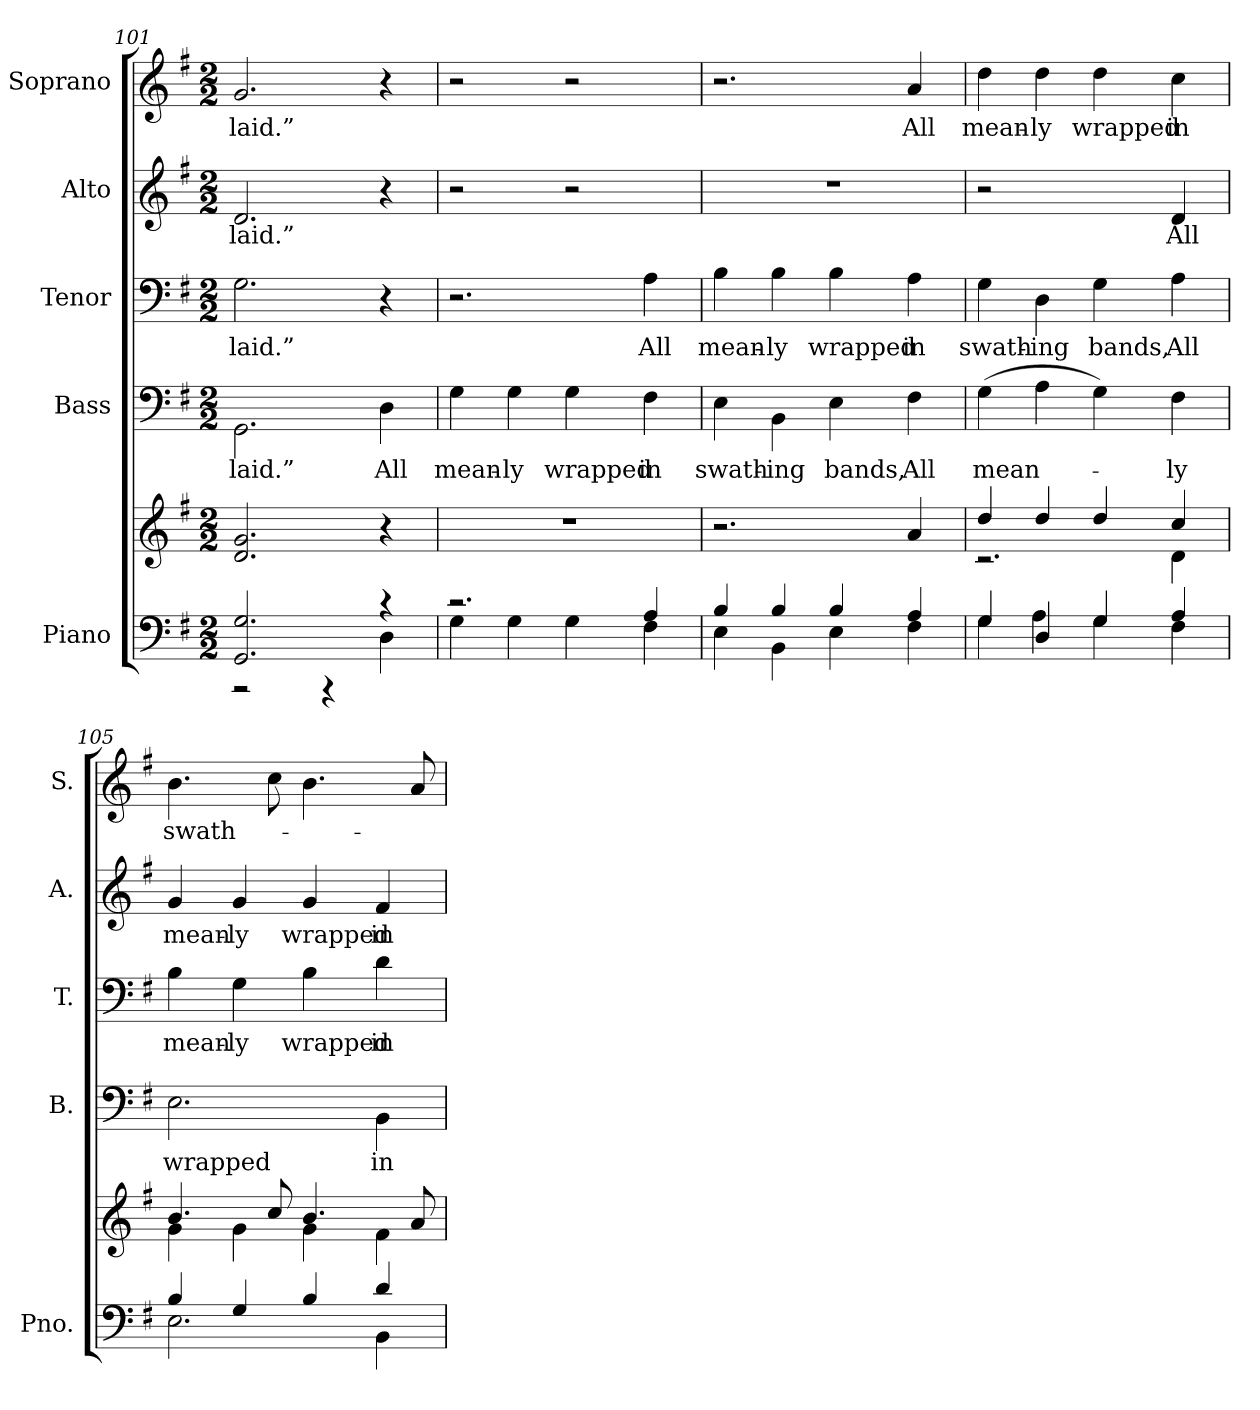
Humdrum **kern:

**kern	**kern	**kern	**text	**kern	**text	**kern	**text	**kern	**text
*part5	*part5	*part4	*part4	*part3	*part3	*part2	*part2	*part1	*part1
*staff6	*staff5	*staff4	*staff4	*staff3	*staff3	*staff2	*staff2	*staff1	*staff1
*I"Piano	*	*I"Bass	*	*I"Tenor	*	*I"Alto	*	*I"Soprano	*
*I'Pno.	*	*I'B.	*	*I'T.	*	*I'A.	*	*I'S.	*
*clefF4	*clefG2	*clefF4	*	*clefF4	*	*clefG2	*	*clefG2	*
*k[f#]	*k[f#]	*k[f#]	*	*k[f#]	*	*k[f#]	*	*k[f#]	*
*G:	*G:	*G:	*	*G:	*	*G:	*	*G:	*
*M2/2	*M2/2	*M2/2	*	*M2/2	*	*M2/2	*	*M2/2	*
=101	=101	=101	=101	=101	=101	=101	=101	=101	=101
*^	*	*	*	*	*	*	*	*	*
!	!	!	!	!LO:LY:b:color=#000000	!	!	!	!	!	!
!	!	!	!	!	!	!LO:LY:b:color=#000000	!	!	!	!
!	!	!	!	!	!	!	!	!LO:LY:b:color=#000000	!	!
!	!	!	!	!	!	!	!	!	!	!LO:LY:b:color=#000000
2.GGi/ 2.Gi	2r	2.di/ 2.gi	2.GGi\	laid.”	2.Gi\	laid.”	2.di/	laid.”	2.gi/	laid.”
.	4r	.	.	.	.	.	.	.	.	.
!	!	!	!	!LO:LY:b:color=#000000	!	!	!	!	!	!
4r	4Di\	4r	4Di\	All	4r	.	4r	.	4r	.
!!LO:PB:g=z
=102	=102	=102	=102	=102	=102	=102	=102	=102	=102	=102
!	!	!	!	!LO:LY:b:color=#000000	!	!	!	!	!	!
2.r	4Gi\	1r	4Gi\	mean-	2.r	.	2r	.	2r	.
!	!	!	!	!LO:LY:b:color=#000000	!	!	!	!	!	!
.	4Gi\	.	4Gi\	-ly	.	.	.	.	.	.
!	!	!	!	!LO:LY:b:color=#000000	!	!	!	!	!	!
.	4Gi\	.	4Gi\	wrapped	.	.	2r	.	2r	.
!	!	!	!	!LO:LY:b:color=#000000	!	!	!	!	!	!
!	!	!	!	!	!	!LO:LY:b:color=#000000	!	!	!	!
4Ai/	4F#i\	.	4F#i\	in	4Ai\	All	.	.	.	.
=103	=103	=103	=103	=103	=103	=103	=103	=103	=103	=103
!	!	!	!	!LO:LY:b:color=#000000	!	!	!	!	!	!
!	!	!	!	!	!	!LO:LY:b:color=#000000	!	!	!	!
4Bi/	4Ei\	2.r	4Ei\	swath-	4Bi\	mean-	1r	.	2.r	.
!	!	!	!	!LO:LY:b:color=#000000	!	!	!	!	!	!
!	!	!	!	!	!	!LO:LY:b:color=#000000	!	!	!	!
4Bi/	4BBi\	.	4BBi\	-ing	4Bi\	-ly	.	.	.	.
!	!	!	!	!LO:LY:b:color=#000000	!	!	!	!	!	!
!	!	!	!	!	!	!LO:LY:b:color=#000000	!	!	!	!
4Bi/	4Ei\	.	4Ei\	bands,	4Bi\	wrapped	.	.	.	.
!	!	!	!	!LO:LY:b:color=#000000	!	!	!	!	!	!
!	!	!	!	!	!	!LO:LY:b:color=#000000	!	!	!	!
!	!	!	!	!	!	!	!	!	!	!LO:LY:b:color=#000000
4Ai/	4F#i\	4ai/	4F#i\	All	4Ai\	in	.	.	4ai/	All
=104	=104	=104	=104	=104	=104	=104	=104	=104	=104	=104
*	*	*^	*	*	*	*	*	*	*	*
!	!	!	!	!	!LO:LY:b:color=#000000	!	!	!	!	!	!
!	!	!	!	!	!	!	!LO:LY:b:color=#000000	!	!	!	!
!	!	!	!	!	!	!	!	!	!	!	!LO:LY:b:color=#000000
4Gi/	4Gi\	4ddi/	2.r	(4Gi\	mean-	4Gi\	swath-	2r	.	4ddi\	mean-
!	!	!	!	!	!	!	!LO:LY:b:color=#000000	!	!	!	!
!	!	!	!	!	!	!	!	!	!	!	!LO:LY:b:color=#000000
4Di/	4Ai\	4ddi/	.	4Ai\	.	4Di\	-ing	.	.	4ddi\	-ly
!	!	!	!	!	!	!	!LO:LY:b:color=#000000	!	!	!	!
!	!	!	!	!	!	!	!	!	!	!	!LO:LY:b:color=#000000
4Gi/	4Gi\	4ddi/	.	4Gi\)	.	4Gi\	bands,	4ryy	.	4ddi\	wrapped
!	!	!	!	!	!LO:LY:b:color=#000000	!	!	!	!	!	!
!	!	!	!	!	!	!	!LO:LY:b:color=#000000	!	!	!	!
!	!	!	!	!	!	!	!	!	!LO:LY:b:color=#000000	!	!
!	!	!	!	!	!	!	!	!	!	!	!LO:LY:b:color=#000000
4Ai/	4F#i\	4cci/	4di\	4F#i\	-ly	4Ai\	All	4di/	All	4cci\	in
=105	=105	=105	=105	=105	=105	=105	=105	=105	=105	=105	=105
!	!	!	!	!	!LO:LY:b:color=#000000	!	!	!	!	!	!
!	!	!	!	!	!	!	!LO:LY:b:color=#000000	!	!	!	!
!	!	!	!	!	!	!	!	!	!LO:LY:b:color=#000000	!	!
!	!	!	!	!	!	!	!	!	!	!	!LO:LY:b:color=#000000
4Bi/	2.Ei\	4.bi/	4gi\	2.Ei\	wrapped	4Bi\	mean-	4gi/	mean-	4.bi\	swath-
!	!	!	!	!	!	!	!LO:LY:b:color=#000000	!	!	!	!
!	!	!	!	!	!	!	!	!	!LO:LY:b:color=#000000	!	!
4Gi/	.	.	4gi\	.	.	4Gi\	-ly	4gi/	-ly	.	.
.	.	8cci/	.	.	.	.	.	.	.	8cci\	.
!	!	!	!	!	!	!	!LO:LY:b:color=#000000	!	!	!	!
!	!	!	!	!	!	!	!	!	!LO:LY:b:color=#000000	!	!
4Bi/	.	4.bi/	4gi\	.	.	4Bi\	wrapped	4gi/	wrapped	4.bi\	.
!	!	!	!	!	!LO:LY:b:color=#000000	!	!	!	!	!	!
!	!	!	!	!	!	!	!LO:LY:b:color=#000000	!	!	!	!
!	!	!	!	!	!	!	!	!	!LO:LY:b:color=#000000	!	!
4di/	4BBi\	.	4f#i\	4BBi\	in	4di\	in	4f#i/	in	.	.
.	.	8ai/	.	.	.	.	.	.	.	8ai/	.
*v	*v	*	*	*	*	*	*	*	*	*	*
*	*v	*v	*	*	*	*	*	*	*	*
=	=	=	=	=	=	=	=	=	=
*-	*-	*-	*-	*-	*-	*-	*-	*-	*-
